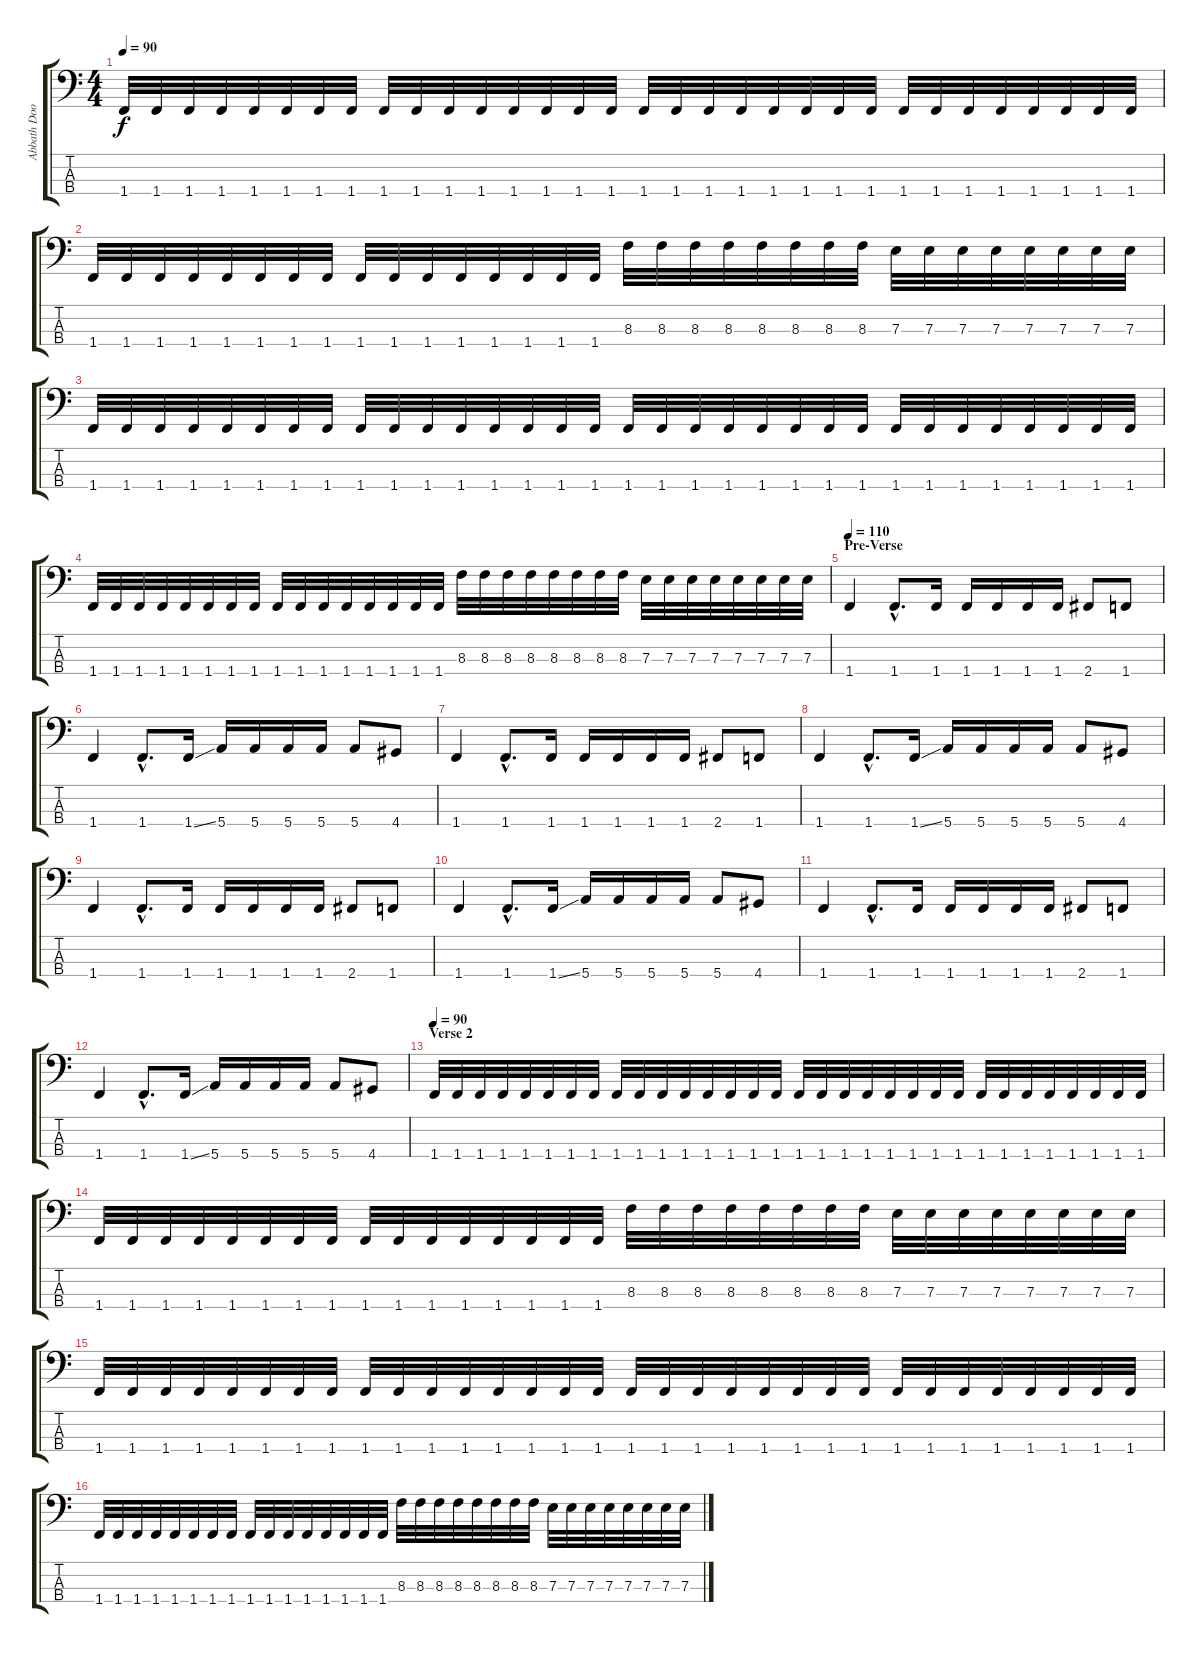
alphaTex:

\track ("Abbath Doom Occulta" "Abbath Doo") {instrument electricbasspick}
\staff {score tabs}
\tuning (G2 D2 A1 E1) {hide}
\ts (4 4)
\tempo 90
\clef f4
\ks c
1.4.32{dy f} 1.4.32 1.4.32 1.4.32 1.4.32 1.4.32 1.4.32 1.4.32 1.4.32 1.4.32 1.4.32 1.4.32 1.4.32 1.4.32 1.4.32 1.4.32 1.4.32 1.4.32 1.4.32 1.4.32 1.4.32 1.4.32 1.4.32 1.4.32 1.4.32 1.4.32 1.4.32 1.4.32 1.4.32 1.4.32 1.4.32 1.4.32 |
1.4.32 1.4.32 1.4.32 1.4.32 1.4.32 1.4.32 1.4.32 1.4.32 1.4.32 1.4.32 1.4.32 1.4.32 1.4.32 1.4.32 1.4.32 1.4.32 8.3.32 8.3.32 8.3.32 8.3.32 8.3.32 8.3.32 8.3.32 8.3.32 7.3.32 7.3.32 7.3.32 7.3.32 7.3.32 7.3.32 7.3.32 7.3.32 |
1.4.32 1.4.32 1.4.32 1.4.32 1.4.32 1.4.32 1.4.32 1.4.32 1.4.32 1.4.32 1.4.32 1.4.32 1.4.32 1.4.32 1.4.32 1.4.32 1.4.32 1.4.32 1.4.32 1.4.32 1.4.32 1.4.32 1.4.32 1.4.32 1.4.32 1.4.32 1.4.32 1.4.32 1.4.32 1.4.32 1.4.32 1.4.32 |
1.4.32 1.4.32 1.4.32 1.4.32 1.4.32 1.4.32 1.4.32 1.4.32 1.4.32 1.4.32 1.4.32 1.4.32 1.4.32 1.4.32 1.4.32 1.4.32 8.3.32 8.3.32 8.3.32 8.3.32 8.3.32 8.3.32 8.3.32 8.3.32 7.3.32 7.3.32 7.3.32 7.3.32 7.3.32 7.3.32 7.3.32 7.3.32 |
\section ("" "Pre-Verse")
\tempo 110
1.4.4 1.4{hac}.8{d} 1.4.16 1.4.16 1.4.16 1.4.16 1.4.16 2.4.8 1.4.8 |
1.4.4 1.4{hac}.8{d} 1.4{ss}.16 5.4.16 5.4.16 5.4.16 5.4.16 5.4.8 4.4.8 |
1.4.4 1.4{hac}.8{d} 1.4.16 1.4.16 1.4.16 1.4.16 1.4.16 2.4.8 1.4.8 |
1.4.4 1.4{hac}.8{d} 1.4{ss}.16 5.4.16 5.4.16 5.4.16 5.4.16 5.4.8 4.4.8 |
1.4.4 1.4{hac}.8{d} 1.4.16 1.4.16 1.4.16 1.4.16 1.4.16 2.4.8 1.4.8 |
1.4.4 1.4{hac}.8{d} 1.4{ss}.16 5.4.16 5.4.16 5.4.16 5.4.16 5.4.8 4.4.8 |
1.4.4 1.4{hac}.8{d} 1.4.16 1.4.16 1.4.16 1.4.16 1.4.16 2.4.8 1.4.8 |
1.4.4 1.4{hac}.8{d} 1.4{ss}.16 5.4.16 5.4.16 5.4.16 5.4.16 5.4.8 4.4.8 |
\section ("" "Verse 2")
\tempo 90
1.4.32 1.4.32 1.4.32 1.4.32 1.4.32 1.4.32 1.4.32 1.4.32 1.4.32 1.4.32 1.4.32 1.4.32 1.4.32 1.4.32 1.4.32 1.4.32 1.4.32 1.4.32 1.4.32 1.4.32 1.4.32 1.4.32 1.4.32 1.4.32 1.4.32 1.4.32 1.4.32 1.4.32 1.4.32 1.4.32 1.4.32 1.4.32 |
1.4.32 1.4.32 1.4.32 1.4.32 1.4.32 1.4.32 1.4.32 1.4.32 1.4.32 1.4.32 1.4.32 1.4.32 1.4.32 1.4.32 1.4.32 1.4.32 8.3.32 8.3.32 8.3.32 8.3.32 8.3.32 8.3.32 8.3.32 8.3.32 7.3.32 7.3.32 7.3.32 7.3.32 7.3.32 7.3.32 7.3.32 7.3.32 |
1.4.32 1.4.32 1.4.32 1.4.32 1.4.32 1.4.32 1.4.32 1.4.32 1.4.32 1.4.32 1.4.32 1.4.32 1.4.32 1.4.32 1.4.32 1.4.32 1.4.32 1.4.32 1.4.32 1.4.32 1.4.32 1.4.32 1.4.32 1.4.32 1.4.32 1.4.32 1.4.32 1.4.32 1.4.32 1.4.32 1.4.32 1.4.32 |
1.4.32 1.4.32 1.4.32 1.4.32 1.4.32 1.4.32 1.4.32 1.4.32 1.4.32 1.4.32 1.4.32 1.4.32 1.4.32 1.4.32 1.4.32 1.4.32 8.3.32 8.3.32 8.3.32 8.3.32 8.3.32 8.3.32 8.3.32 8.3.32 7.3.32 7.3.32 7.3.32 7.3.32 7.3.32 7.3.32 7.3.32 7.3.32
